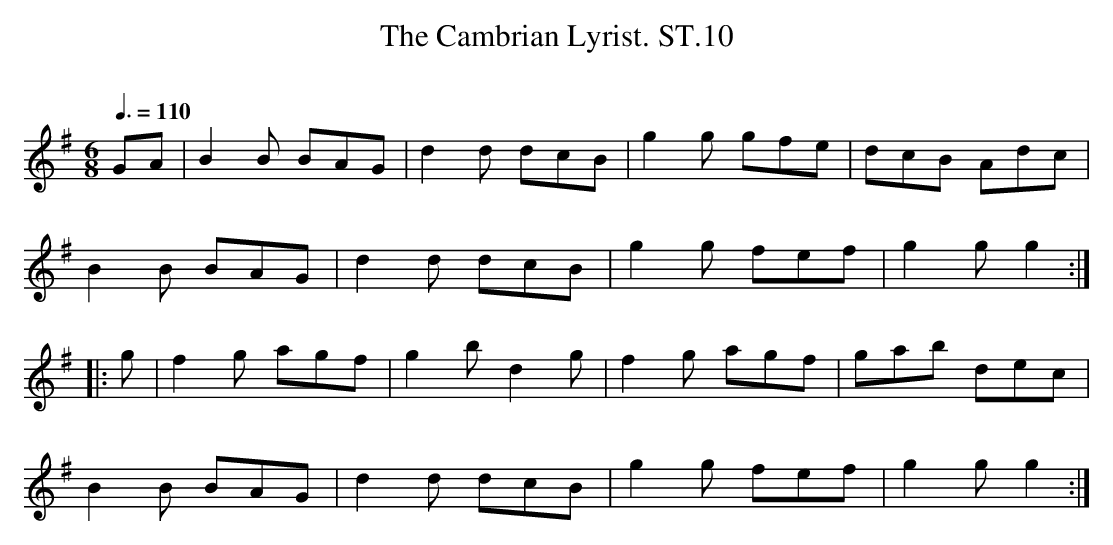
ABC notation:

X:1
T:Cambrian Lyrist. ST.10, The
M:6/8
L:1/8
Q:3/8=110
O:
K:G
GA|B2B BAG|d2d dcB|g2g gfe|dcB Adc|
B2B BAG|d2d dcB|g2g fef|g2gg2:|
|:g|f2g agf|g2bd2g|f2g agf|gab dec|
B2B BAG|d2d dcB|g2g fef|g2gg2:|
